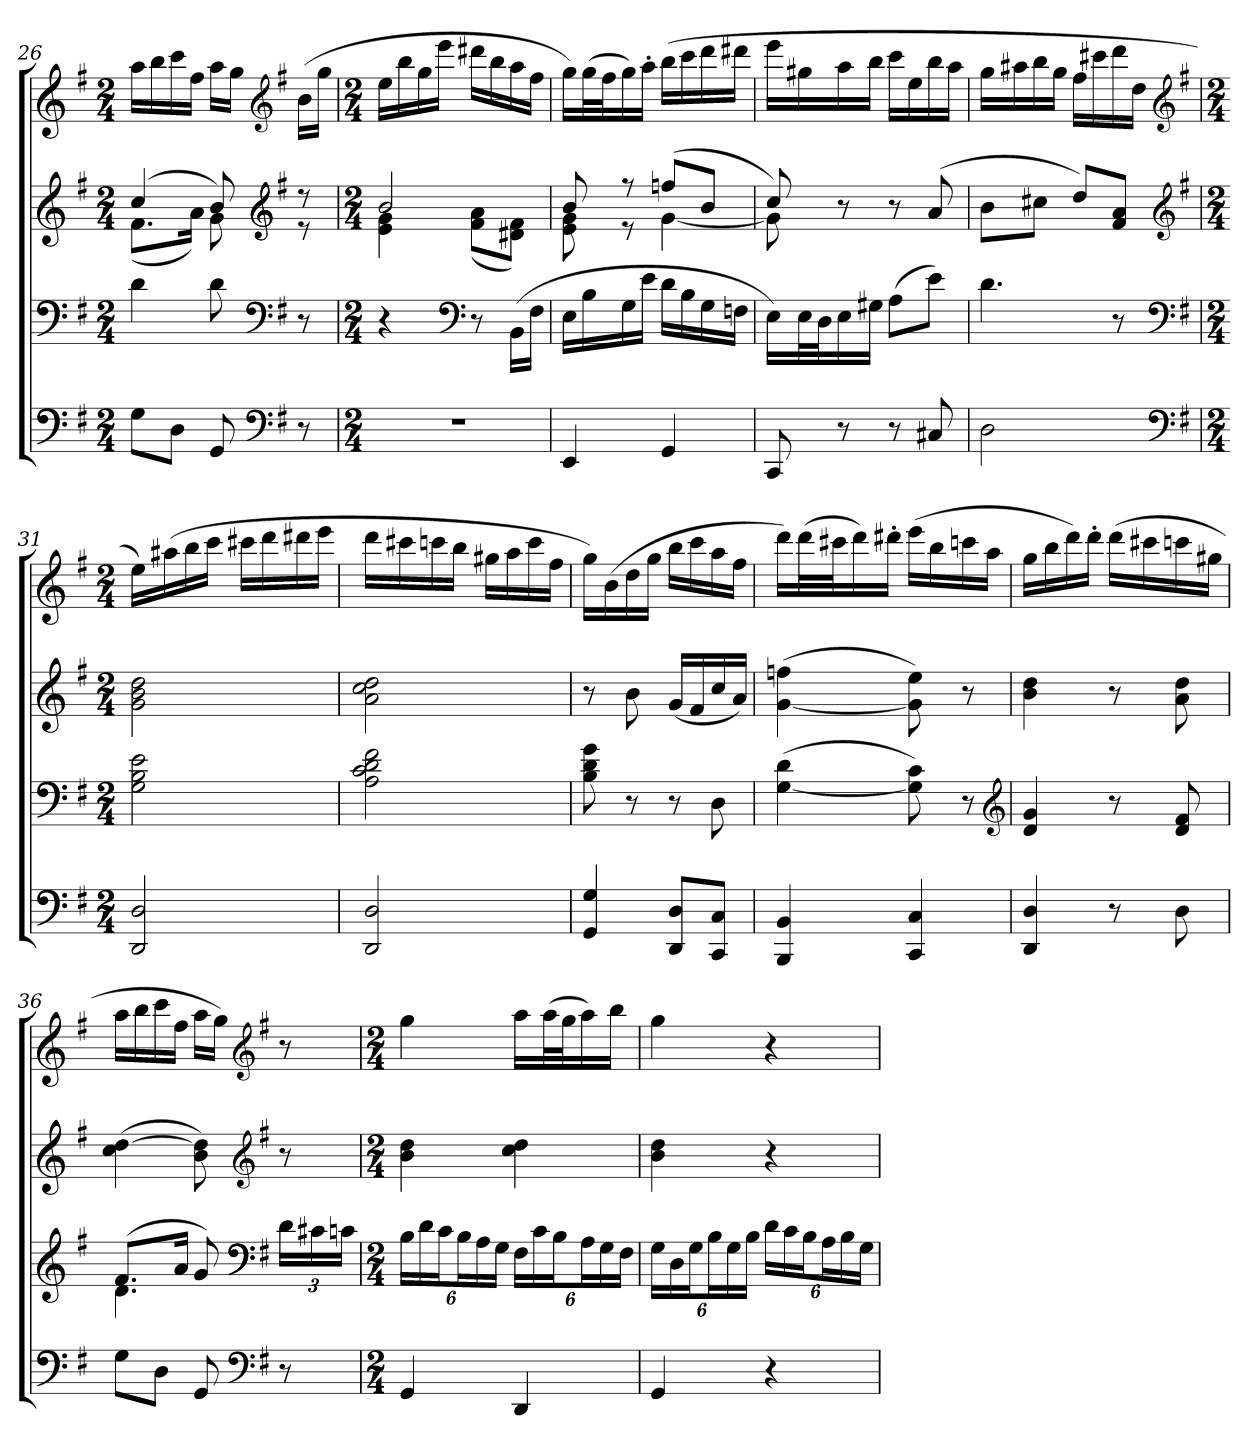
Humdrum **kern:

**kern	**kern	**kern	**kern
*part4	*part3	*part2	*part1
*staff4	*staff3	*staff2	*staff1
*clefF4	*clefF4	*clefG2	*clefG2
*k[f#]	*k[f#]	*k[f#]	*k[f#]
*G:	*G:	*G:	*G:
*M2/4	*M2/4	*M2/4	*M2/4
=26	=26	=26	=26
*	*	*^	*
8GL	4d	(4cc	(8.f#L	16aaLL
.	.	.	.	16bb
8DJ	.	.	.	16ccc
.	.	.	16aJk)	16ff#JJ
8GG	8d	8b)	8g	16aaLL
.	.	.	.	16ggJJ
*clefF4	*clefF4	*clefG2	*	*clefG2
*k[f#]	*k[f#]	*k[f#]	*	*k[f#]
*G:	*G:	*G:	*	*G:
8r	8r	8r	8r	(16bLL
.	.	.	.	16ggJJ
=27	=27	=27	=27	=27
*M2/4	*M2/4	*M2/4	*	*M2/4
2r	4r	2b	4e 4g	16eeLL
.	.	.	.	16bb
.	.	.	.	16gg
.	.	.	.	16eeeJJ
*	*clefF4	*	*	*
.	8r	.	(8f# 8aL	16ddd#XLL
.	.	.	.	16bb
.	(16BBLL	.	8d#X 8f#J)	16aa
.	16F#JJ	.	.	16ff#JJ
=28	=28	=28	=28	=28
4EE	16ELL	8b	8e 8g	16ggLL)
.	16B	.	.	(32ggL
.	.	.	.	32ff#J
.	16G	8r	8r	16gg)
.	16eJJ	.	.	16aa'JJ
4GG	16dLL	(8ffnL	[4g	(16bbLL
.	16B	.	.	16ccc
.	16G	8bJ	.	16ddd
.	16FnJJ	.	.	16ddd#XJJ
=29	=29	=29	=29	=29
8CC	16ELL)	8cc)	8g]	16eeeLL
.	32EL	.	.	16gg#X
.	32DJ	.	.	.
8r	16E	8r	4.ryy	16aa
.	16G#XJJ	.	.	16bbJJ
8r	(8AL	8r	.	16cccLL
.	.	.	.	16ee
8C#X	8eJ)	(8a	.	16bb
.	.	.	.	16aaJJ
*	*	*v	*v	*
=30	=30	=30	=30
2D	4.d	8bL	16ggLL
.	.	.	16aa#X
.	.	8cc#XJ	16bb
.	.	.	16ggJJ
.	.	8ddL)	16ff#LL
.	.	.	16ccc#X
.	8r	8f# 8aJ	16ddd
.	.	.	16ddJJ
*clefF4	*clefF4	*clefG2	*clefG2
*k[f#]	*k[f#]	*k[f#]	*k[f#]
*G:	*G:	*G:	*G:
=31	=31	=31	=31
*M2/4	*M2/4	*M2/4	*M2/4
2DD 2D	2G 2B 2e	2g 2b 2dd	16eeLL)
.	.	.	(16aa#X
.	.	.	16bb
.	.	.	16cccJJ
.	.	.	16ccc#XLL
.	.	.	16ddd
.	.	.	16ddd#X
.	.	.	16eeeJJ
=32	=32	=32	=32
2DD 2D	2A 2c 2d 2f#	2a 2cc 2dd	16dddLL
.	.	.	16ccc#X
.	.	.	16cccn
.	.	.	16bbJJ
.	.	.	16gg#XLL
.	.	.	16aa
.	.	.	16ccc
.	.	.	16ff#JJ
=33	=33	=33	=33
4GG 4G	8B 8d 8g	8r	16ggLL)
.	.	.	(16b
.	8r	8b	16dd
.	.	.	16ggJJ
8DD 8DL	8r	(16gLL	16bbLL
.	.	16f#	16ccc
8CC 8CJ	8D	16cc	16aa
.	.	16aJJ)	16ff#JJ
=34	=34	=34	=34
4BBB 4BB	([4G 4d	([4g 4ffn	16dddLL)
.	.	.	(32dddL
.	.	.	32ccc#XJ
.	.	.	16ddd)
.	.	.	16ddd#X'JJ
4CC 4C	8G] 8c)	8g] 8ee)	(16eeeLL
.	.	.	16bb
.	8r	8r	16cccn
.	.	.	16aaJJ
*	*clefG2	*	*
=35	=35	=35	=35
4DD 4D	4d 4g	4b 4dd	16ggLL
.	.	.	16bb
.	.	.	16ddd)
.	.	.	16ddd'JJ
8r	8r	8r	(16dddLL
.	.	.	16ccc#X
8D	8d 8f#	8a 8dd	16cccn
.	.	.	16gg#XJJ
=36	=36	=36	=36
*	*^	*	*
8GL	(8.f#L	4.d	(4cc [4dd	16aaLL
.	.	.	.	16bb
8DJ	.	.	.	16ccc
.	16aJk	.	.	16ff#JJ
8GG	8g)	.	8b 8dd])	16aaLL
.	.	.	.	16ggJJ)
*clefF4	*clefF4	*	*clefG2	*clefG2
*k[f#]	*k[f#]	*	*k[f#]	*k[f#]
*G:	*G:	*	*G:	*G:
8r	24dLL	8ryy	8r	8r
.	24c#X	.	.	.
.	24cnJJ	.	.	.
*	*v	*v	*	*
=37	=37	=37	=37
*M2/4	*M2/4	*M2/4	*M2/4
4GG	24BLL	4b 4dd	4gg
.	24d	.	.
.	24cJ	.	.
.	24BL	.	.
.	24A	.	.
.	24GJJ	.	.
4DD	24F#LL	4cc 4dd	16aaLL
.	24c	.	.
.	.	.	(32aaL
.	24BJ	.	.
.	.	.	32ggJ
.	24AL	.	16aa)
.	24G	.	.
.	.	.	16bbJJ
.	24F#JJ	.	.
=38	=38	=38	=38
4GG	24GLL	4b 4dd	4gg
.	24D	.	.
.	24GJ	.	.
.	24BL	.	.
.	24G	.	.
.	24BJJ	.	.
4r	24dLL	4r	4r
.	24c	.	.
.	24BJ	.	.
.	24AL	.	.
.	24B	.	.
.	24GJJ	.	.
=	=	=	=
*-	*-	*-	*-
